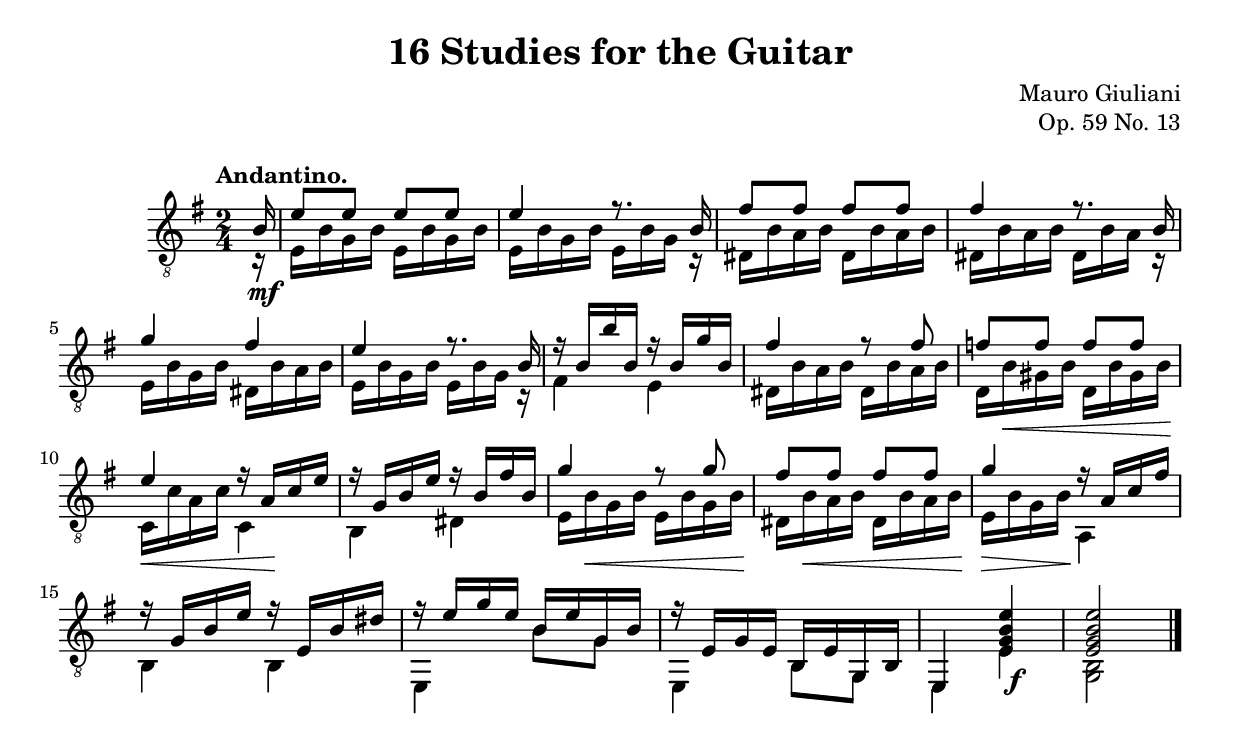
\version "2.18.2"

\header {
  title = "16 Studies for the Guitar"
  composer = "Mauro Giuliani"
  opus = "Op. 59 No. 13"
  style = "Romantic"
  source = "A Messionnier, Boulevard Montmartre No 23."
  % Statens musikbibliotek - The Music Library of Sweden
  % Boije 142
  date = "1822"
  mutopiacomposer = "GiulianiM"
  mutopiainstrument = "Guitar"
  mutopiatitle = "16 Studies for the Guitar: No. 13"
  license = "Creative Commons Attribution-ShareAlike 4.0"
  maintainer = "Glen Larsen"
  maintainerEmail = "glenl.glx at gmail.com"
}

\paper {
  % add space between composer/opus markup and first staff
  markup-system-spacing #'padding = #3
  % add a little space between composer and opus
  markup-markup-spacing #'padding = #1.2
  top-margin = #8
  bottom-margin = #10
}

mbreak = { \break }
global = {
  \time 2/4 \key e \minor
}

mainDynamics = {
  \partial 16 { s16\mf }
  s2*8 | s16 s16\< s16*5 s16\! | s16\< s16*4 s16\! s16*2 |
  s2 | s16 s16\< s16*5 s16\! | s16 s16\< s16*5 s16\! |
  s16\> s16*2 s16\! s16*4 | s2*3 | s4 s16 s16\f s8 | s2
}

upperVoice = \relative c' {
  \voiceOne
  \partial 16 { b16 } |
  e8 e e e |
  e4 r8. b16 |
  fis'8 fis fis fis |
  fis4 r8. b,16 |
  g'4 fis |
  e4 r8. b16 |

  r16 b b' b, r b g' b, |
  fis'4 r8 fis |
  f8 f f f |
  e4 r16 a, c e |
  r16 g, b e r b fis' b, |
  g'4 r8 g |

  fis8 fis fis fis |
  g4 r16 a, c fis |
  r16 g, b e r e, b' dis |
  r16 e g e b e g, b |
  r16 e, g e b e g, b |
  e,4 <e'' b g e> |
  q2

  \bar "|."
}

lowerVoice = \relative c {
  \voiceTwo
  \partial 16 { r16 } |
  \repeat unfold 2 { e16 b' g b } |
  e,16 b' g b e, b' g r |
  \repeat unfold 2 { dis16 b' a b } |
  dis,16 b' a b dis, b' a r |
  e16 b' g b dis, b' a b |
  e,16 b' g b e, b' g r |

  fis4 e |
  \repeat unfold 2 { dis16 b' a b } |
  \repeat unfold 2 { d,16 b' gis b } |
  c,16 c' a c c,4 |
  b4 dis |
  \repeat unfold 2 { e16 b' g b } |

  \repeat unfold 2 { dis,16 b' a b } |
  e,16 b' g b a,4 |
  b4 b |
  e,4 b''8 g |
  e,4 b'8 g |
  e4 e' |
  <b g>2
}


\score {
  <<
    \new Staff = "Guitar" \with {
      midiInstrument = #"acoustic guitar (nylon)"
    } <<
      \global
      \clef "treble_8"
      \tempo "Andantino."

      \context Voice = "upperVoice" \upperVoice
      \context Voice = "lowerVoice" \lowerVoice
    >>
    \new Dynamics { \mainDynamics }
%{
    % tabs are not completely developed
    \new TabStaff = "Guitar tabs" \with {
      restrainOpenStrings = ##t
    } <<
      \clef "moderntab"
      \global
      \context TabVoice = "upperVoice" \upperVoice
      \context TabVoice = "lowerVoice" \lowerVoice
    >>
%}
  >>
  \layout {}
  \midi {
    \tempo 4 = 88
  }
}
